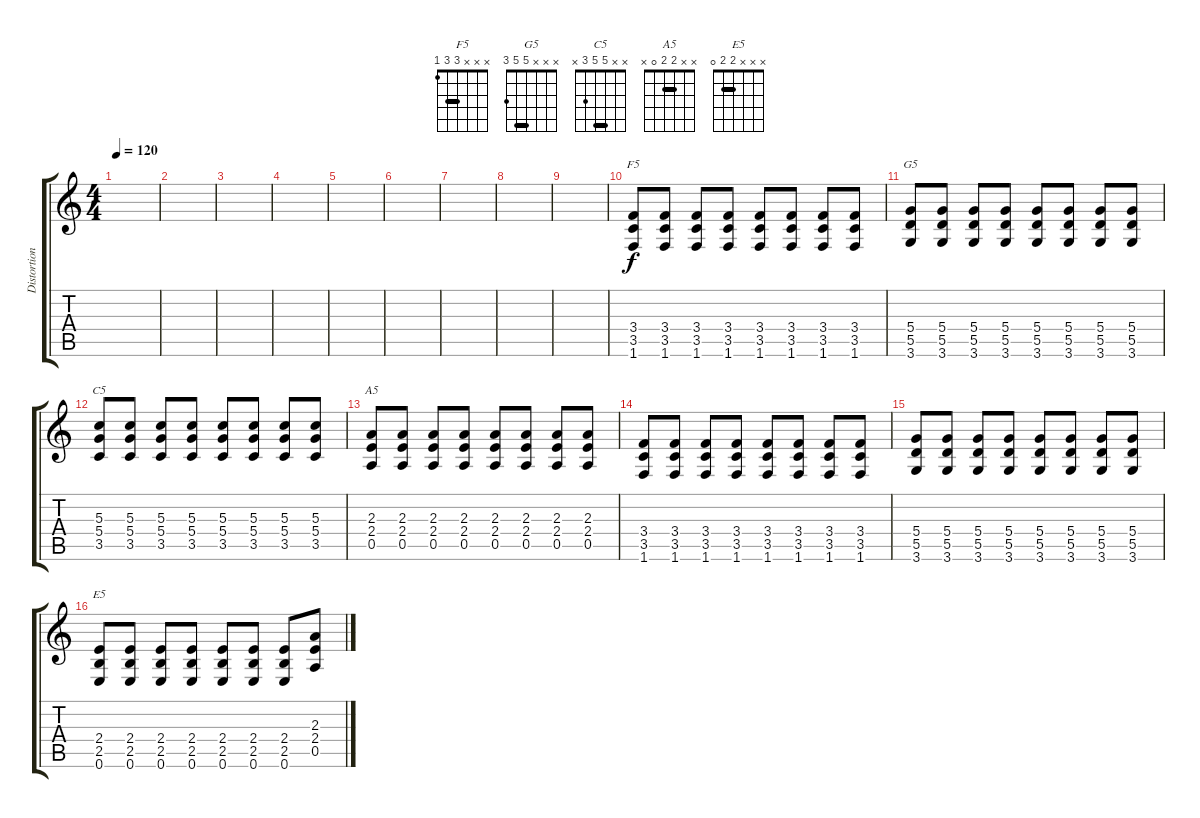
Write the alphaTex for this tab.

\track ("Distortion Guitar" "Distortion") {instrument distortionguitar}
\staff {score tabs}
\tuning (E4 B3 G3 D3 A2 E2) {hide}
\chord ("F5" x x x 3 3 1) {barre 3}
\chord ("G5" x x x 5 5 3) {barre 5}
\chord ("C5" x x 5 5 3 x) {barre 5}
\chord ("A5" x x 2 2 0 x) {barre 2}
\chord ("E5" x x x 2 2 0) {barre 2}
\ts (4 4)
\tempo 120
\clef g2
\ks c
|
|
|
|
|
|
|
|
|
(3.4 3.5 1.6).8{ch "F5"} (3.4 3.5 1.6).8 (3.4 3.5 1.6).8 (3.4 3.5 1.6).8 (3.4 3.5 1.6).8 (3.4 3.5 1.6).8 (3.4 3.5 1.6).8 (3.4 3.5 1.6).8 |
(5.4 5.5 3.6).8{ch "G5"} (5.4 5.5 3.6).8 (5.4 5.5 3.6).8 (5.4 5.5 3.6).8 (5.4 5.5 3.6).8 (5.4 5.5 3.6).8 (5.4 5.5 3.6).8 (5.4 5.5 3.6).8 |
(5.3 5.4 3.5).8{ch "C5"} (5.3 5.4 3.5).8 (5.3 5.4 3.5).8 (5.3 5.4 3.5).8 (5.3 5.4 3.5).8 (5.3 5.4 3.5).8 (5.3 5.4 3.5).8 (5.3 5.4 3.5).8 |
(2.3 2.4 0.5).8{ch "A5"} (2.3 2.4 0.5).8 (2.3 2.4 0.5).8 (2.3 2.4 0.5).8 (2.3 2.4 0.5).8 (2.3 2.4 0.5).8 (2.3 2.4 0.5).8 (2.3 2.4 0.5).8 |
(3.4 3.5 1.6).8 (3.4 3.5 1.6).8 (3.4 3.5 1.6).8 (3.4 3.5 1.6).8 (3.4 3.5 1.6).8 (3.4 3.5 1.6).8 (3.4 3.5 1.6).8 (3.4 3.5 1.6).8 |
(5.4 5.5 3.6).8 (5.4 5.5 3.6).8 (5.4 5.5 3.6).8 (5.4 5.5 3.6).8 (5.4 5.5 3.6).8 (5.4 5.5 3.6).8 (5.4 5.5 3.6).8 (5.4 5.5 3.6).8 |
(2.4 2.5 0.6).8{ch "E5"} (2.4 2.5 0.6).8 (2.4 2.5 0.6).8 (2.4 2.5 0.6).8 (2.4 2.5 0.6).8 (2.4 2.5 0.6).8 (2.4 2.5 0.6).8 (2.3 2.4 0.5).8
